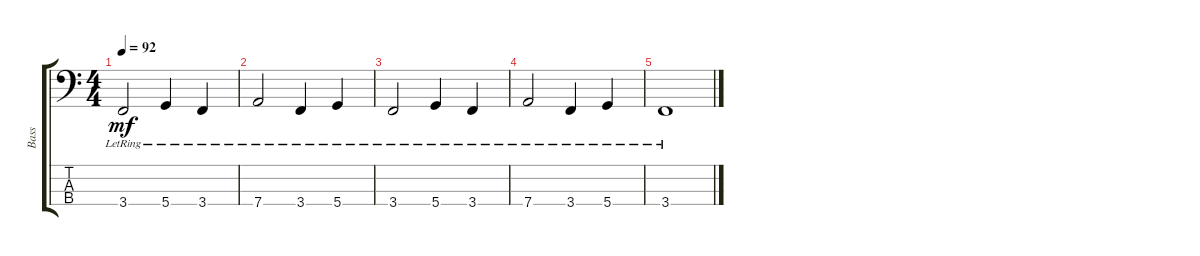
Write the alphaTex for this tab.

\track ("Bass" "Bass") {instrument electricbassfinger}
\staff {score tabs}
\tuning (F2 C2 G1 D1) {hide}
\ts (4 4)
\tempo 92
\clef f4
\ks c
3.4{lr}.2{dy mf} 5.4{lr}.4 3.4{lr}.4 |
7.4{lr}.2 3.4{lr}.4 5.4{lr}.4 |
3.4{lr}.2 5.4{lr}.4 3.4{lr}.4 |
7.4{lr}.2 3.4{lr}.4 5.4{lr}.4 |
3.4{lr}.1
